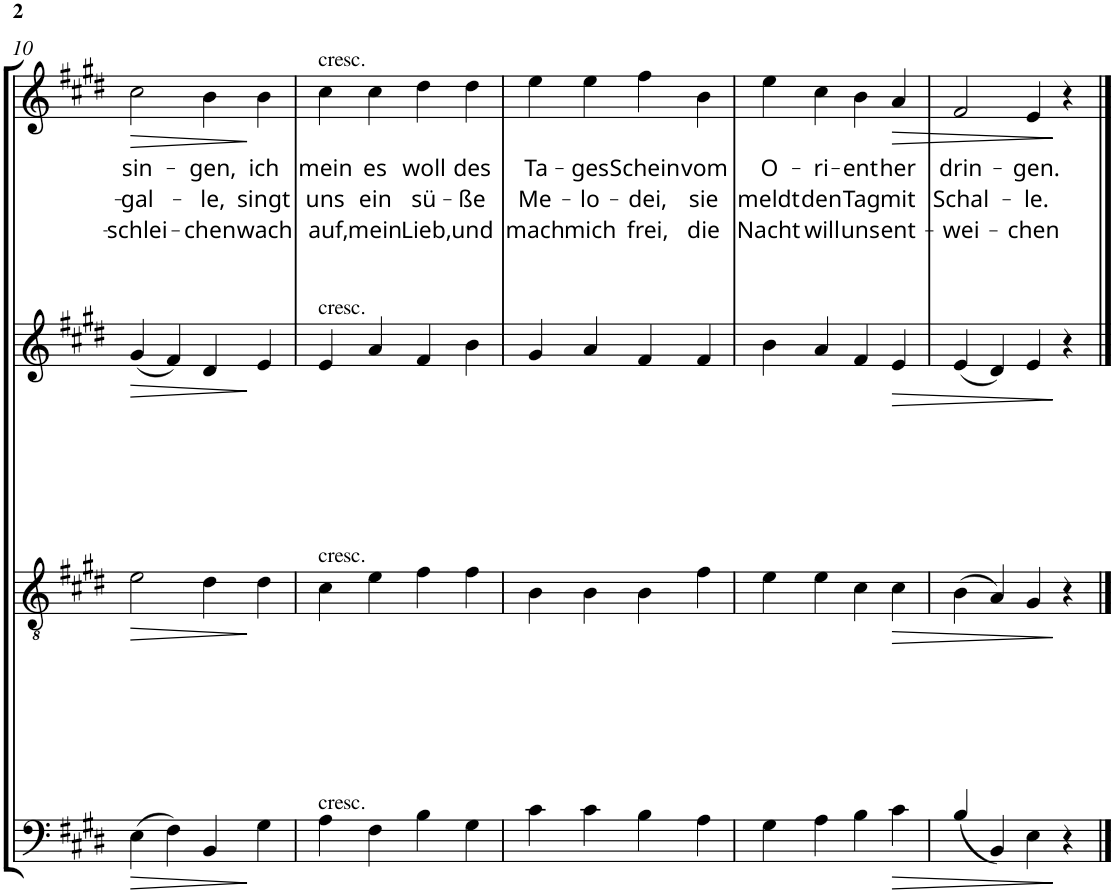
**kern	**dynam	**kern	**dynam	**kern	**dynam	**kern	**text	**text	**text	**dynam
*part4	*part4	*part3	*part3	*part2	*part2	*part1	*part1	*part1	*part1	*part1
*staff4	*staff4	*staff3	*staff3	*staff2	*staff2	*staff1	*staff1	*staff1	*staff1	*staff1
*I"B	*	*I"T	*	*I"A	*	*I"S	*	*	*	*
!!LO:PB:g=z
*clefF4	*	*clefGv2	*	*clefG2	*	*clefG2	*	*	*	*
*k[f#c#g#d#]	*	*k[f#c#g#d#]	*	*k[f#c#g#d#]	*	*k[f#c#g#d#]	*	*	*	*
*M2/2	*	*M2/2	*	*M2/2	*	*M2/2	*	*	*	*
=10	=10	=10	=10	=10	=10	=10	=10	=10	=10	=10
!	!LO:HP:b	!	!LO:HP:b	!	!LO:HP:b	!	!LO:LY:b	!LO:LY:b	!LO:LY:b	!LO:HP:b
(4E\	>	2e\	>	(4g#/	>	2cc#\	sin-	-gal-	-schlei-	>
4F#\)	.	.	.	4f#/)	.	.	.	.	.	.
!	!	!	!	!	!	!	!LO:LY:b	!LO:LY:b	!LO:LY:b	!
4BB/	.	4d#\	.	4d#/	.	4b\	gen,	-le,	-chen	.
!	!	!	!	!	!	!	!LO:LY:b	!LO:LY:b	!LO:LY:b	!
4G#\	]	4d#\	]	4e/	]	4b\	ich	singt	wach	]
=11	=11	=11	=11	=11	=11	=11	=11	=11	=11	=11
!	!	!	!	!	!	!LO:TX:a:t=cresc.	!	!	!	!
!	!	!	!	!LO:TX:a:t=cresc.	!	!	!	!	!	!
!	!	!LO:TX:a:t=cresc.	!	!	!	!	!	!	!	!
!LO:TX:a:t=cresc.	!	!	!	!	!	!	!	!	!	!
!	!	!	!	!	!	!	!LO:LY:b	!LO:LY:b	!LO:LY:b	!
4A\	.	4c#\	.	4e/	.	4cc#\	mein	uns	auf,	.
!	!	!	!	!	!	!	!LO:LY:b	!LO:LY:b	!LO:LY:b	!
4F#\	.	4e\	.	4a/	.	4cc#\	es	ein	mein	.
!	!	!	!	!	!	!	!LO:LY:b	!LO:LY:b	!LO:LY:b	!
4B\	.	4f#\	.	4f#/	.	4dd#\	woll	sü-	Lieb,	.
!	!	!	!	!	!	!	!LO:LY:b	!LO:LY:b	!LO:LY:b	!
4G#\	.	4f#\	.	4b\	.	4dd#\	des	-ße	und	.
=12	=12	=12	=12	=12	=12	=12	=12	=12	=12	=12
!	!	!	!	!	!	!	!LO:LY:b	!LO:LY:b	!LO:LY:b	!
4c#\	.	4B\	.	4g#/	.	4ee\	Ta-	Me-	mach	.
!	!	!	!	!	!	!	!LO:LY:b	!LO:LY:b	!LO:LY:b	!
4c#\	.	4B\	.	4a/	.	4ee\	ges	-lo-	mich	.
!	!	!	!	!	!	!	!LO:LY:b	!LO:LY:b	!LO:LY:b	!
4B\	.	4B\	.	4f#/	.	4ff#\	Schein	-dei,	frei,	.
!	!	!	!	!	!	!	!LO:LY:b	!LO:LY:b	!LO:LY:b	!
4A\	.	4f#\	.	4f#/	.	4b\	vom	sie	die	.
=13	=13	=13	=13	=13	=13	=13	=13	=13	=13	=13
!	!	!	!	!	!	!	!LO:LY:b	!LO:LY:b	!LO:LY:b	!
4G#\	.	4e\	.	4b\	.	4ee\	O-	meldt	Nacht	.
!	!	!	!	!	!	!	!LO:LY:b	!LO:LY:b	!LO:LY:b	!
4A\	.	4e\	.	4a/	.	4cc#\	ri-	den	will	.
!	!	!	!	!	!	!	!LO:LY:b	!LO:LY:b	!LO:LY:b	!
4B\	.	4c#\	.	4f#/	.	4b\	ent	Tag	uns	.
!	!LO:HP:b	!	!LO:HP:b	!	!LO:HP:b	!	!LO:LY:b	!LO:LY:b	!LO:LY:b	!LO:HP:b
4c#\	>	4c#\	>	4e/	>	4a/	her	mit	ent-	>
=14	=14	=14	=14	=14	=14	=14	=14	=14	=14	=14
!	!	!	!	!	!	!	!LO:LY:b	!LO:LY:b	!LO:LY:b	!
(4B/	.	(4B\	.	(4e/	.	2f#/	drin-	Schal-	-wei-	.
4BB/)	.	4A/)	.	4d#/)	.	.	.	.	.	.
!	!	!	!	!	!	!	!LO:LY:b	!LO:LY:b	!LO:LY:b	!
4E\	.	4G#/	.	4e/	.	4e/	gen.	-le.	-chen	.
4r	]	4r	]	4r	]	4r	.	.	.	]
==	==	==	==	==	==	==	==	==	==	==
*-	*-	*-	*-	*-	*-	*-	*-	*-	*-	*-
